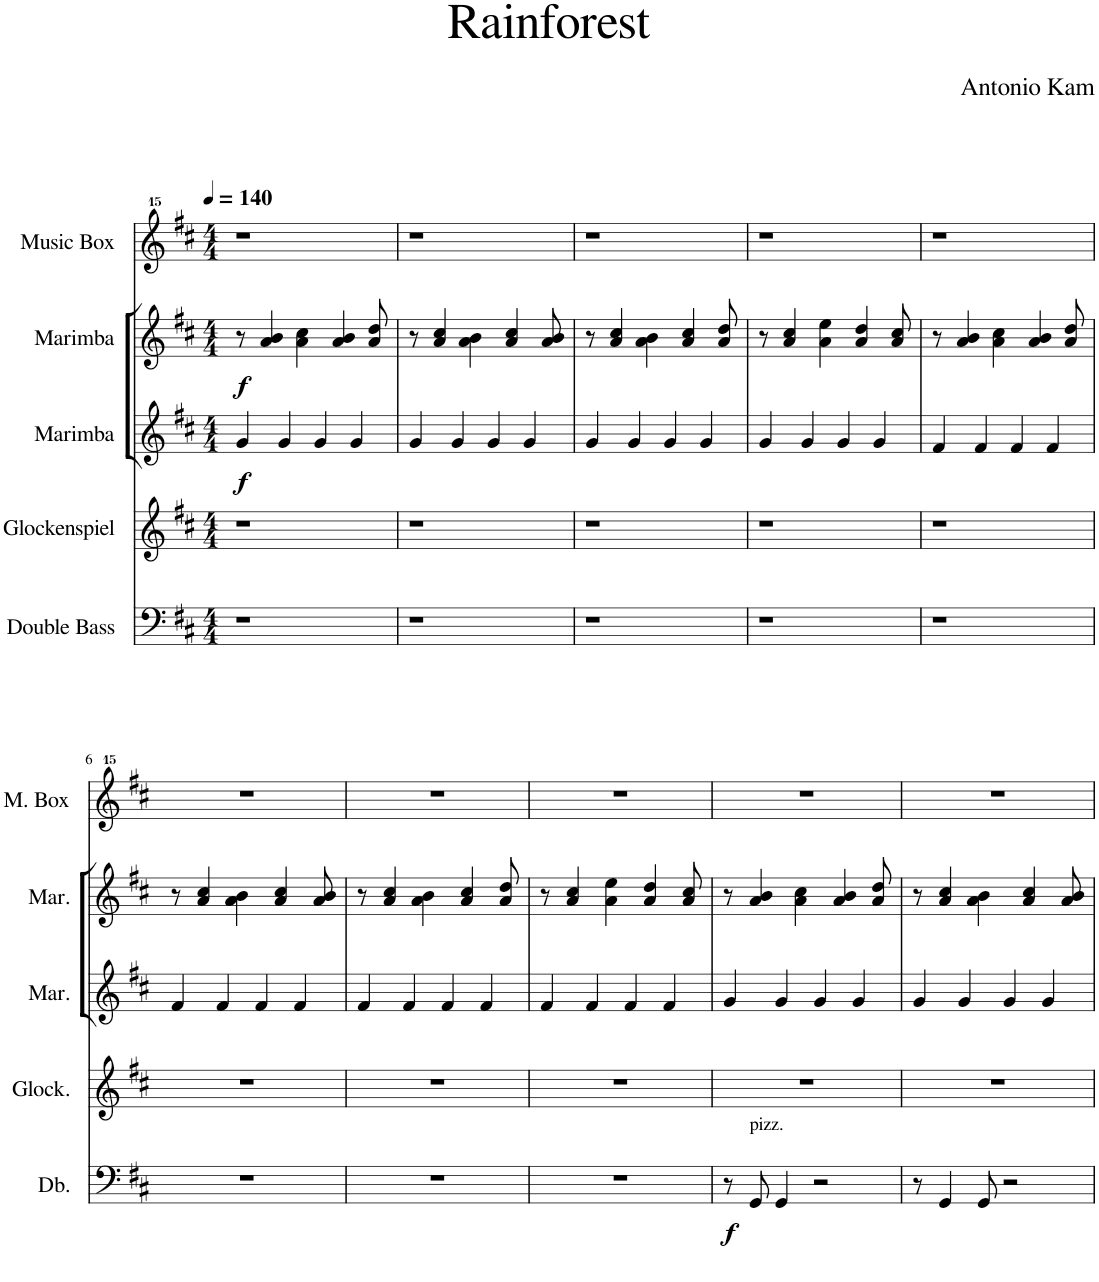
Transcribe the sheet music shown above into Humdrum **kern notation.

**kern	**dynam	**kern	**kern	**dynam	**kern	**dynam	**kern
*part5	*part5	*part4	*part3	*part3	*part2	*part2	*part1
*staff5	*staff5	*staff4	*staff3	*staff3	*staff2	*staff2	*staff1
*I"Double Bass	*	*I"Glockenspiel	*I"Marimba	*	*I"Marimba	*	*I"Music Box
*I'Db.	*	*I'Glock.	*I'Mar.	*	*I'Mar.	*	*I'M. Box
*clefF4	*	*clefG2	*clefG2	*	*clefG2	*	*clefG^^2
*Trd7c12	*	*Trd-14c-24	*	*	*	*	*
*k[f#c#]	*	*k[f#c#]	*k[f#c#]	*	*k[f#c#]	*	*k[f#c#]
*M4/4	*	*M4/4	*M4/4	*	*M4/4	*	*M4/4
*MM140	*	*MM140	*MM140	*	*MM140	*	*MM140
=1	=1	=1	=1	=1	=1	=1	=1
!	!	!	!	!LO:DY:b	!	!LO:DY:b	!
1r	.	1r	4g/	f	8r	f	1r
.	.	.	.	.	4a/ 4b/	.	.
.	.	.	4g/	.	.	.	.
.	.	.	.	.	4a\ 4cc#\	.	.
.	.	.	4g/	.	.	.	.
.	.	.	.	.	4a/ 4b/	.	.
.	.	.	4g/	.	.	.	.
.	.	.	.	.	8a/ 8dd/	.	.
=2	=2	=2	=2	=2	=2	=2	=2
1r	.	1r	4g/	.	8r	.	1r
.	.	.	.	.	4a/ 4cc#/	.	.
.	.	.	4g/	.	.	.	.
.	.	.	.	.	4a\ 4b\	.	.
.	.	.	4g/	.	.	.	.
.	.	.	.	.	4a/ 4cc#/	.	.
.	.	.	4g/	.	.	.	.
.	.	.	.	.	8a/ 8b/	.	.
=3	=3	=3	=3	=3	=3	=3	=3
1r	.	1r	4g/	.	8r	.	1r
.	.	.	.	.	4a/ 4cc#/	.	.
.	.	.	4g/	.	.	.	.
.	.	.	.	.	4a\ 4b\	.	.
.	.	.	4g/	.	.	.	.
.	.	.	.	.	4a/ 4cc#/	.	.
.	.	.	4g/	.	.	.	.
.	.	.	.	.	8a/ 8dd/	.	.
=4	=4	=4	=4	=4	=4	=4	=4
1r	.	1r	4g/	.	8r	.	1r
.	.	.	.	.	4a/ 4cc#/	.	.
.	.	.	4g/	.	.	.	.
.	.	.	.	.	4a\ 4ee\	.	.
.	.	.	4g/	.	.	.	.
.	.	.	.	.	4a/ 4dd/	.	.
.	.	.	4g/	.	.	.	.
.	.	.	.	.	8a/ 8cc#/	.	.
=5	=5	=5	=5	=5	=5	=5	=5
1r	.	1r	4f#/	.	8r	.	1r
.	.	.	.	.	4a/ 4b/	.	.
.	.	.	4f#/	.	.	.	.
.	.	.	.	.	4a\ 4cc#\	.	.
.	.	.	4f#/	.	.	.	.
.	.	.	.	.	4a/ 4b/	.	.
.	.	.	4f#/	.	.	.	.
.	.	.	.	.	8a/ 8dd/	.	.
!!LO:LB:g=z
=6	=6	=6	=6	=6	=6	=6	=6
1r	.	1r	4f#/	.	8r	.	1r
.	.	.	.	.	4a/ 4cc#/	.	.
.	.	.	4f#/	.	.	.	.
.	.	.	.	.	4a\ 4b\	.	.
.	.	.	4f#/	.	.	.	.
.	.	.	.	.	4a/ 4cc#/	.	.
.	.	.	4f#/	.	.	.	.
.	.	.	.	.	8a/ 8b/	.	.
=7	=7	=7	=7	=7	=7	=7	=7
1r	.	1r	4f#/	.	8r	.	1r
.	.	.	.	.	4a/ 4cc#/	.	.
.	.	.	4f#/	.	.	.	.
.	.	.	.	.	4a\ 4b\	.	.
.	.	.	4f#/	.	.	.	.
.	.	.	.	.	4a/ 4cc#/	.	.
.	.	.	4f#/	.	.	.	.
.	.	.	.	.	8a/ 8dd/	.	.
=8	=8	=8	=8	=8	=8	=8	=8
1r	.	1r	4f#/	.	8r	.	1r
.	.	.	.	.	4a/ 4cc#/	.	.
.	.	.	4f#/	.	.	.	.
.	.	.	.	.	4a\ 4ee\	.	.
.	.	.	4f#/	.	.	.	.
.	.	.	.	.	4a/ 4dd/	.	.
.	.	.	4f#/	.	.	.	.
.	.	.	.	.	8a/ 8cc#/	.	.
=9	=9	=9	=9	=9	=9	=9	=9
!	!LO:DY:b	!	!	!	!	!	!
8r	f	1r	4g/	.	8r	.	1r
!LO:TX:a:t=pizz.	!	!	!	!	!	!	!
8GG/	.	.	.	.	4a/ 4b/	.	.
4GG/	.	.	4g/	.	.	.	.
.	.	.	.	.	4a\ 4cc#\	.	.
2r	.	.	4g/	.	.	.	.
.	.	.	.	.	4a/ 4b/	.	.
.	.	.	4g/	.	.	.	.
.	.	.	.	.	8a/ 8dd/	.	.
=10	=10	=10	=10	=10	=10	=10	=10
8r	.	1r	4g/	.	8r	.	1r
4GG/	.	.	.	.	4a/ 4cc#/	.	.
.	.	.	4g/	.	.	.	.
8GG/	.	.	.	.	4a\ 4b\	.	.
2r	.	.	4g/	.	.	.	.
.	.	.	.	.	4a/ 4cc#/	.	.
.	.	.	4g/	.	.	.	.
.	.	.	.	.	8a/ 8b/	.	.
=	=	=	=	=	=	=	=
*-	*-	*-	*-	*-	*-	*-	*-
